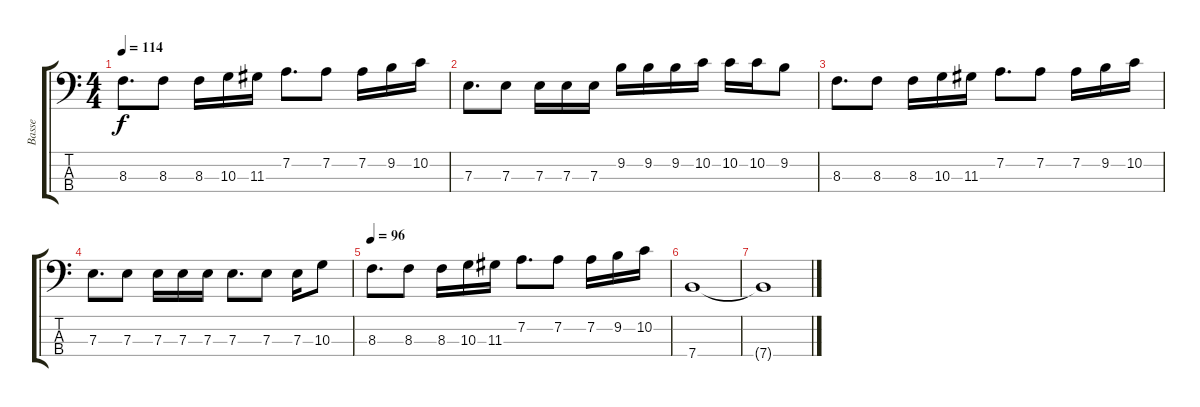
\track ("Basse" "Basse") {instrument electricbasspick}
\staff {score tabs}
\tuning (G2 D2 A1 E1) {hide}
\ts (4 4)
\tempo 114
\clef f4
\ks c
8.3.8{d dy f} 8.3.8 8.3.16 10.3.16 11.3.16 7.2.8{d} 7.2.8 7.2.16 9.2.16 10.2.16 |
7.3.8{d} 7.3.8 7.3.16 7.3.16 7.3.16 9.2.16 9.2.16 9.2.16 10.2.16 10.2.16 10.2.16 9.2.8 |
8.3.8{d} 8.3.8 8.3.16 10.3.16 11.3.16 7.2.8{d} 7.2.8 7.2.16 9.2.16 10.2.16 |
7.3.8{d} 7.3.8 7.3.16 7.3.16 7.3.16 7.3.8{d} 7.3.8 7.3.16 10.3.8 |
\tempo 96
8.3.8{d} 8.3.8 8.3.16 10.3.16 11.3.16 7.2.8{d} 7.2.8 7.2.16 9.2.16 10.2.16 |
7.4.1 |
7.4{t}.1
